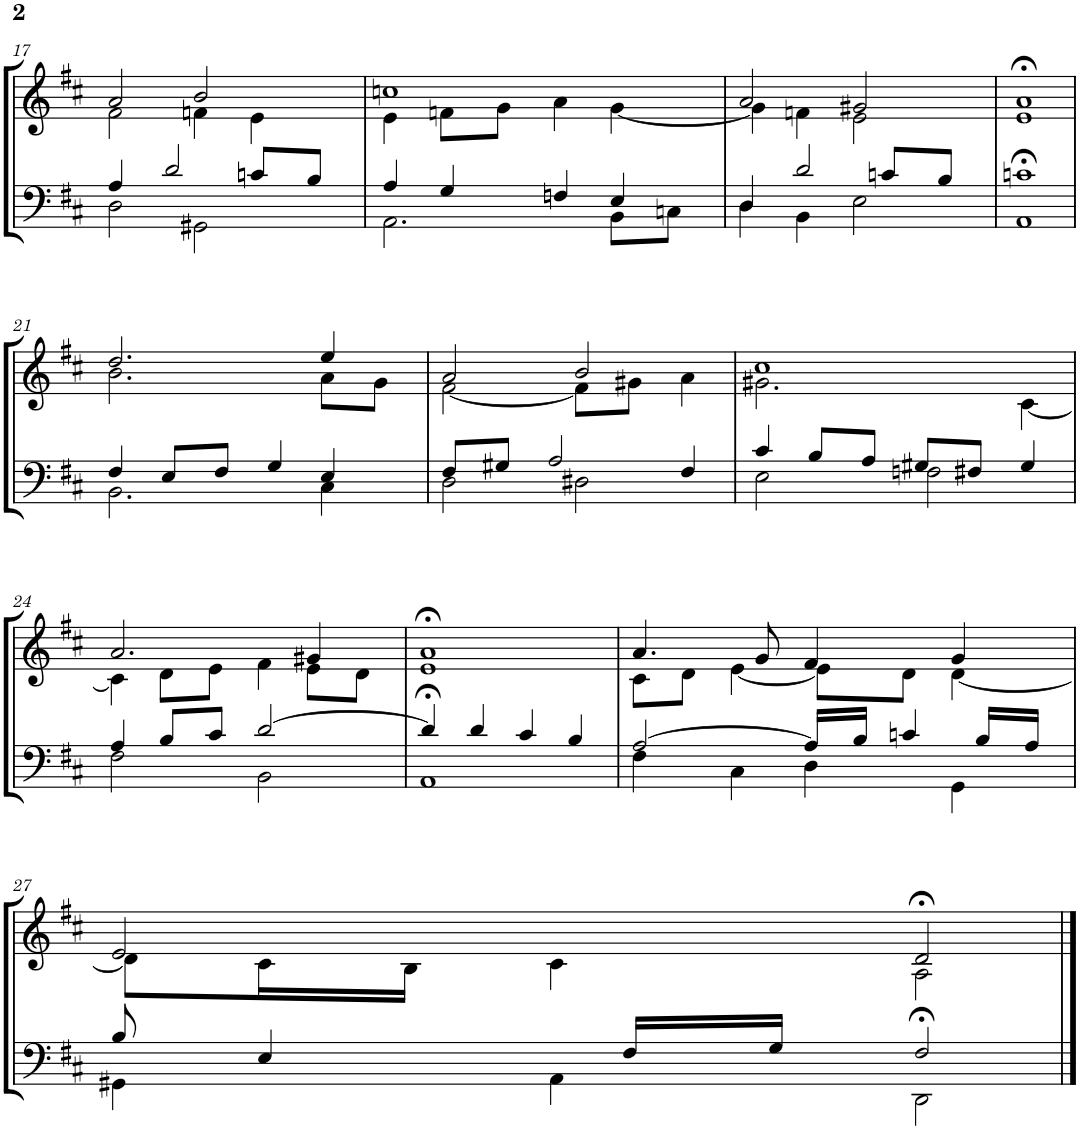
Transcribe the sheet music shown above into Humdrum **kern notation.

**kern	**kern
*part2	*part1
*staff2	*staff1
*I"Tenor/Baß	*I"Sopran/Alt
!!LO:PB:g=z
*clefF4	*clefG2
*k[f#c#]	*k[f#c#]
*M4/4	*M4/4
=17	=17
*^	*^
4A/	2D\	2a/	2f#\
2d/	.	.	.
.	2GG#X\	2b/	4fn\
8cn/L	.	.	4e\
8B/J	.	.	.
=18	=18	=18	=18
4A/	2.AA\	1ccn	4e\
4G/	.	.	8fn\L
.	.	.	8g\J
4Fn/	.	.	4a\
4E/	8BB\L	.	[4g\
.	8Cn\J	.	.
=19	=19	=19	=19
4D/	4D\	2a/	4g\]
2d/	4BB\	.	4fn\
.	2E\	2g#X/	2e\
8cn/L	.	.	.
8B/J	.	.	.
=20	=20	=20	=20
1cn	1AA>	1a>	1e
!!LO:LB:g=z	!!
=21	=21	=21	=21
4F#/	2.BB\	2.dd/	2.b\
8E/L	.	.	.
8F#/J	.	.	.
4G/	.	.	.
4E/	4C#\	4ee/	8a\L
.	.	.	8g\J
=22	=22	=22	=22
8F#/L	2D\	2a/	[2f#\
8G#X/J	.	.	.
2A/	.	.	.
.	2D#X\	2b/	8f#\L]
.	.	.	8g#X\J
4F#/	.	.	4a\
=23	=23	=23	=23
4c#/	2E\	1cc#	2.g#X\
8B/L	.	.	.
8A/J	.	.	.
8G#X/L	2Fn\	.	.
8F#X/J	.	.	.
4G#/	.	.	[4c#\
!!LO:LB:g=z	!!
=24	=24	=24	=24
4A/	2F#\	2.a/	4c#\]
8B/L	.	.	8d\L
8c#/J	.	.	8e\J
[2d/	2BB\	.	4f#\
.	.	4g#X/	8e\L
.	.	.	8d\J
=25	=25	=25	=25
4d/]	1AA>	1a>	1e
4d/	.	.	.
4c#/	.	.	.
4B/	.	.	.
=26	=26	=26	=26
[2A/	4F#\	4.a/	8c#\L
.	.	.	8d\J
.	4C#\	.	[4e\
.	.	8g/	.
16A/LL]	4D\	4f#/	8e\L]
16B/JJ	.	.	.
4cn/	.	.	8d\J
.	4GG\	4g/	[4d\
16B/LL	.	.	.
16A/JJ	.	.	.
!!LO:LB:g=z	!!
=27	=27	=27	=27
8B/	4GG#X\	2e/	8d\L]
4E/	.	.	16c#\L
.	.	.	16B\JJ
.	4AA\	.	4c#\
16F#/LL	.	.	.
16G/JJ	.	.	.
2F#/	2DD>\	2d>/	2A\
*v	*v	*	*
*	*v	*v
==	==
*-	*-
